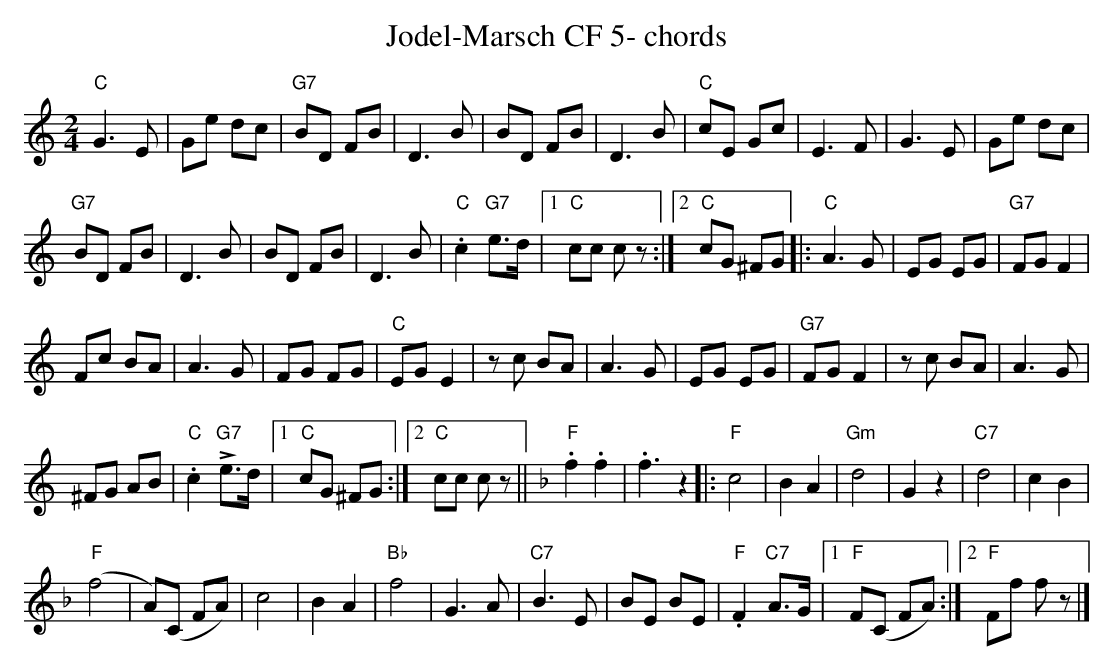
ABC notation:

X:1
T:Jodel-Marsch CF 5- chords
M:2/4
L:1/8
K:Cmaj%%MIDI gchordon
"C"G3E | Ge dc | "G7"BD FB | D3B | BD FB | D3 B | "C"cE Gc | E3F | G3E | Ge dc |
"G7"BD FB | D3B | BD FB | D3B | "C".c2 "G7"e>d |1 "C"cc cz :|2 "C"cG ^FG |: "C"A3G | EG EG | "G7"FG F2 |
Fc BA | A3 G | FG FG | "C"EG E2 | zc BA | A3G | EG EG | "G7"FG F2 | zc BA | A3G |
^FG AB | "C".c2 "G7"Le>d |1 "C"cG ^FG :|2 "C"cc cz || [K:Fmaj] "F".f2.f2 | .f3 z2 |: "F"c4 | B2A2 | "Gm"d4 | G2z2 | "C7"d4 | c2B2 |
("F"f4 | A)(C FA) | c4 | B2A2 | "Bb"f4 | G3A | "C7"B3E | BE BE | "F".F2 "C7"A>G |1 "F"F(C FA) :|2 "F"Ff fz |]
